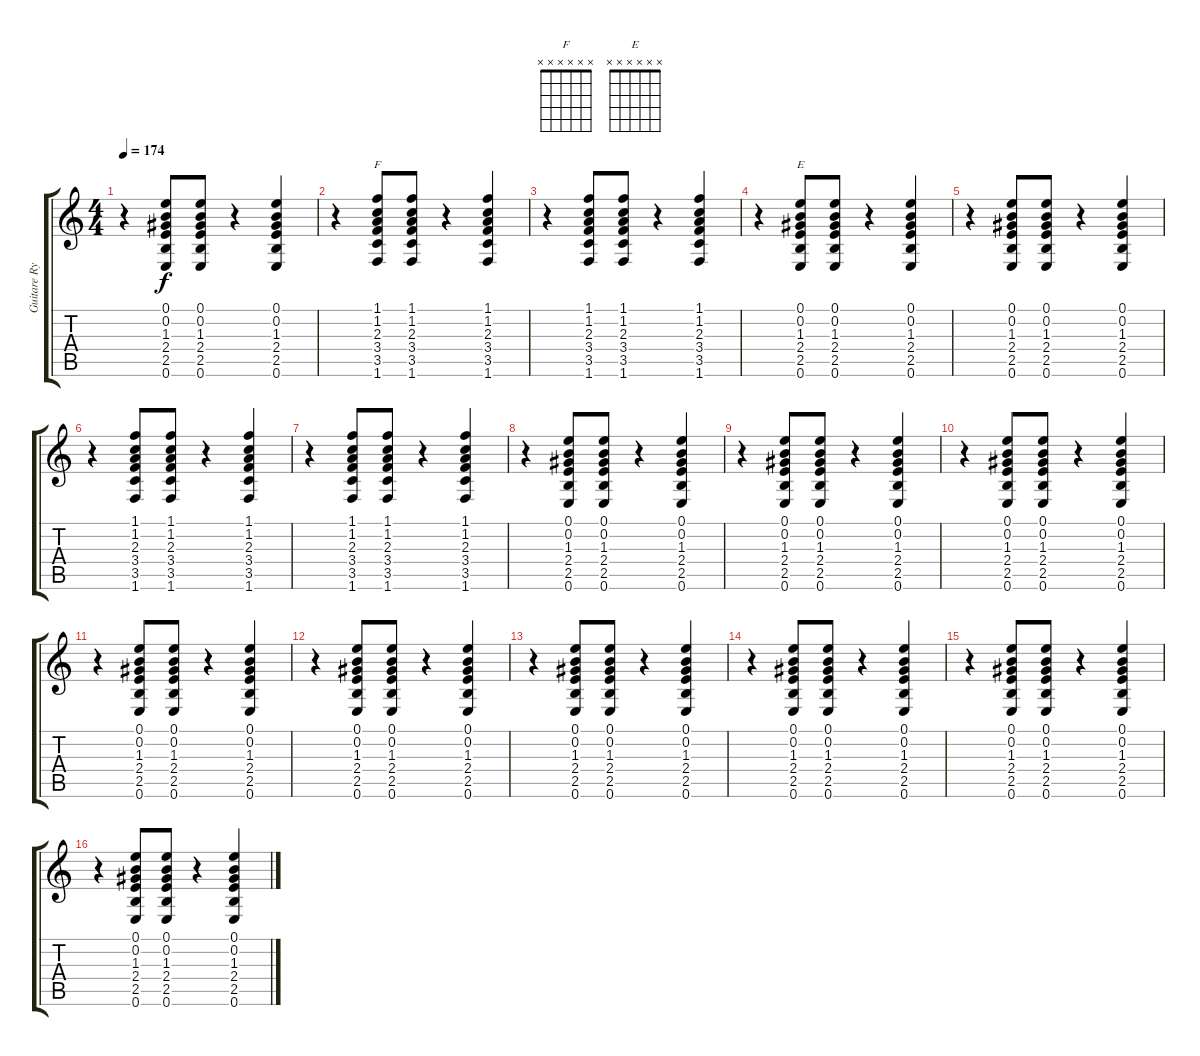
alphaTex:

\track ("Guitare Rythmique" "Guitare Ry") {instrument distortionguitar}
\staff {score tabs}
\tuning (E4 B3 G3 D3 A2 E2) {hide}
\chord ("F" x x x x x x) {firstfret 0}
\chord ("E" x x x x x x) {firstfret 0}
\ts (4 4)
\tempo 174
\clef g2
\ks c
r.4{dy f} (0.1 0.2 1.3 2.4 2.5 0.6).8 (0.1 0.2 1.3 2.4 2.5 0.6).8 r.4 (0.1 0.2 1.3 2.4 2.5 0.6).4 |
r.4 (1.1 1.2 2.3 3.4 3.5 1.6).8{ch "F"} (1.1 1.2 2.3 3.4 3.5 1.6).8 r.4 (1.1 1.2 2.3 3.4 3.5 1.6).4 |
r.4 (1.1 1.2 2.3 3.4 3.5 1.6).8 (1.1 1.2 2.3 3.4 3.5 1.6).8 r.4 (1.1 1.2 2.3 3.4 3.5 1.6).4 |
r.4 (0.1 0.2 1.3 2.4 2.5 0.6).8{ch "E"} (0.1 0.2 1.3 2.4 2.5 0.6).8 r.4 (0.1 0.2 1.3 2.4 2.5 0.6).4 |
r.4 (0.1 0.2 1.3 2.4 2.5 0.6).8 (0.1 0.2 1.3 2.4 2.5 0.6).8 r.4 (0.1 0.2 1.3 2.4 2.5 0.6).4 |
r.4 (1.1 1.2 2.3 3.4 3.5 1.6).8 (1.1 1.2 2.3 3.4 3.5 1.6).8 r.4 (1.1 1.2 2.3 3.4 3.5 1.6).4 |
r.4 (1.1 1.2 2.3 3.4 3.5 1.6).8 (1.1 1.2 2.3 3.4 3.5 1.6).8 r.4 (1.1 1.2 2.3 3.4 3.5 1.6).4 |
r.4 (0.1 0.2 1.3 2.4 2.5 0.6).8 (0.1 0.2 1.3 2.4 2.5 0.6).8 r.4 (0.1 0.2 1.3 2.4 2.5 0.6).4 |
r.4 (0.1 0.2 1.3 2.4 2.5 0.6).8 (0.1 0.2 1.3 2.4 2.5 0.6).8 r.4 (0.1 0.2 1.3 2.4 2.5 0.6).4 |
r.4 (0.1 0.2 1.3 2.4 2.5 0.6).8 (0.1 0.2 1.3 2.4 2.5 0.6).8 r.4 (0.1 0.2 1.3 2.4 2.5 0.6).4 |
r.4 (0.1 0.2 1.3 2.4 2.5 0.6).8 (0.1 0.2 1.3 2.4 2.5 0.6).8 r.4 (0.1 0.2 1.3 2.4 2.5 0.6).4 |
r.4 (0.1 0.2 1.3 2.4 2.5 0.6).8 (0.1 0.2 1.3 2.4 2.5 0.6).8 r.4 (0.1 0.2 1.3 2.4 2.5 0.6).4 |
r.4 (0.1 0.2 1.3 2.4 2.5 0.6).8 (0.1 0.2 1.3 2.4 2.5 0.6).8 r.4 (0.1 0.2 1.3 2.4 2.5 0.6).4 |
r.4 (0.1 0.2 1.3 2.4 2.5 0.6).8 (0.1 0.2 1.3 2.4 2.5 0.6).8 r.4 (0.1 0.2 1.3 2.4 2.5 0.6).4 |
r.4 (0.1 0.2 1.3 2.4 2.5 0.6).8 (0.1 0.2 1.3 2.4 2.5 0.6).8 r.4 (0.1 0.2 1.3 2.4 2.5 0.6).4 |
r.4 (0.1 0.2 1.3 2.4 2.5 0.6).8 (0.1 0.2 1.3 2.4 2.5 0.6).8 r.4 (0.1 0.2 1.3 2.4 2.5 0.6).4
